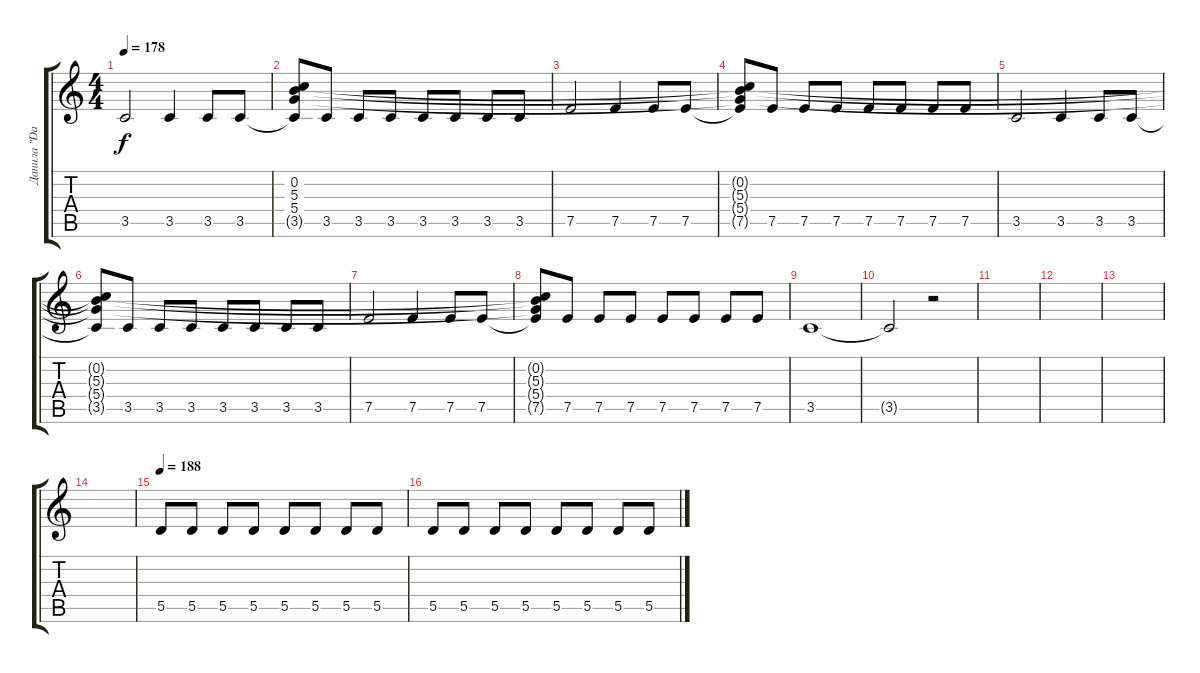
\track ("Данила \"Daн\" Косыгин" "Данила \"Da") {instrument electricbasspick}
\staff {score tabs}
\tuning (E4 B3 G3 D3 A2 E2) {hide}
\ts (4 4)
\tempo 178
\clef g2
\ks c
3.5.2{dy f} 3.5.4 3.5.8 3.5.8 |
(0.2{t} 5.3{t} 5.4{t} 3.5{t}).8 3.5.8 3.5.8 3.5.8 3.5.8 3.5.8 3.5.8 3.5.8 |
7.5.2 7.5.4 7.5.8 7.5.8 |
(0.2{t} 5.3{t} 5.4{t} 7.5{t}).8 7.5.8 7.5.8 7.5.8 7.5.8 7.5.8 7.5.8 7.5.8 |
3.5.2 3.5.4 3.5.8 3.5.8 |
(0.2{t} 5.3{t} 5.4{t} 3.5{t}).8 3.5.8 3.5.8 3.5.8 3.5.8 3.5.8 3.5.8 3.5.8 |
7.5.2 7.5.4 7.5.8 7.5.8 |
(0.2{t} 5.3{t} 5.4{t} 7.5{t}).8 7.5.8 7.5.8 7.5.8 7.5.8 7.5.8 7.5.8 7.5.8 |
3.5.1 |
3.5{t}.2 r.2 |
|
|
|
|
\tempo 188
5.5.8{volume 14} 5.5.8 5.5.8 5.5.8 5.5.8 5.5.8 5.5.8 5.5.8 |
5.5.8 5.5.8 5.5.8 5.5.8 5.5.8 5.5.8 5.5.8 5.5.8
